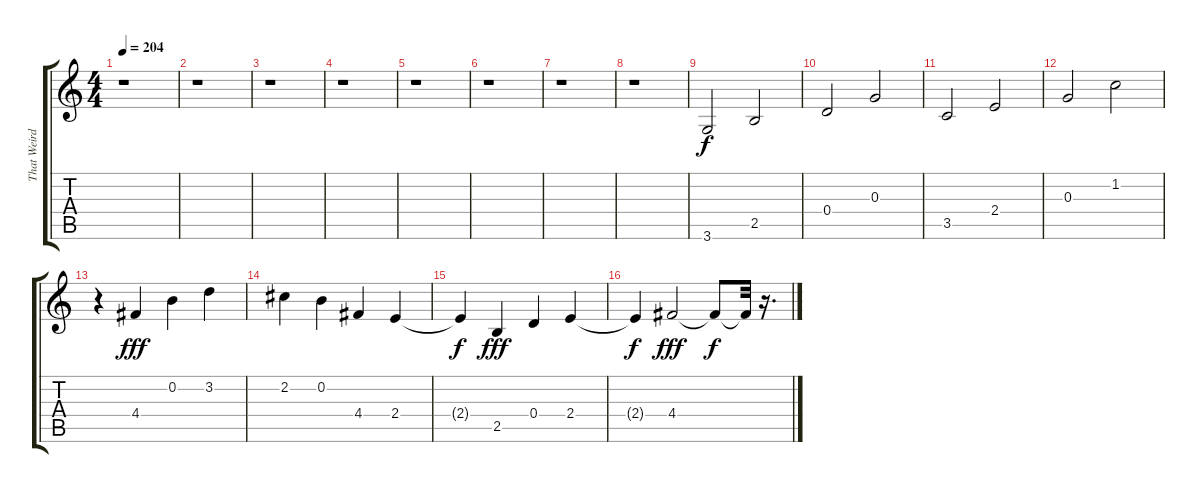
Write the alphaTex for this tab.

\track ("That Weird Guitar Thingy That I Can't Qu" "That Weird") {instrument guitarharmonics}
\staff {score tabs}
\tuning (E4 B3 G3 D3 A2 E2) {hide}
\ts (4 4)
\tempo 204
\clef g2
\ks c
r.1{dy f} |
r.1 |
r.1 |
r.1 |
r.1 |
r.1 |
r.1 |
r.1 |
3.6.2 2.5.2 |
0.4.2 0.3.2 |
3.5.2 2.4.2 |
0.3.2 1.2.2 |
r.4 4.4.4{dy fff} 0.2.4 3.2.4 |
2.2.4 0.2.4 4.4.4 2.4.4 |
2.4{t}.4{dy f} 2.5.4{dy fff} 0.4.4 2.4.4 |
2.4{t}.4{dy f} 4.4.2{dy fff} 4.4{t}.8{dy f} 4.4{t}.32 r.16{d}
